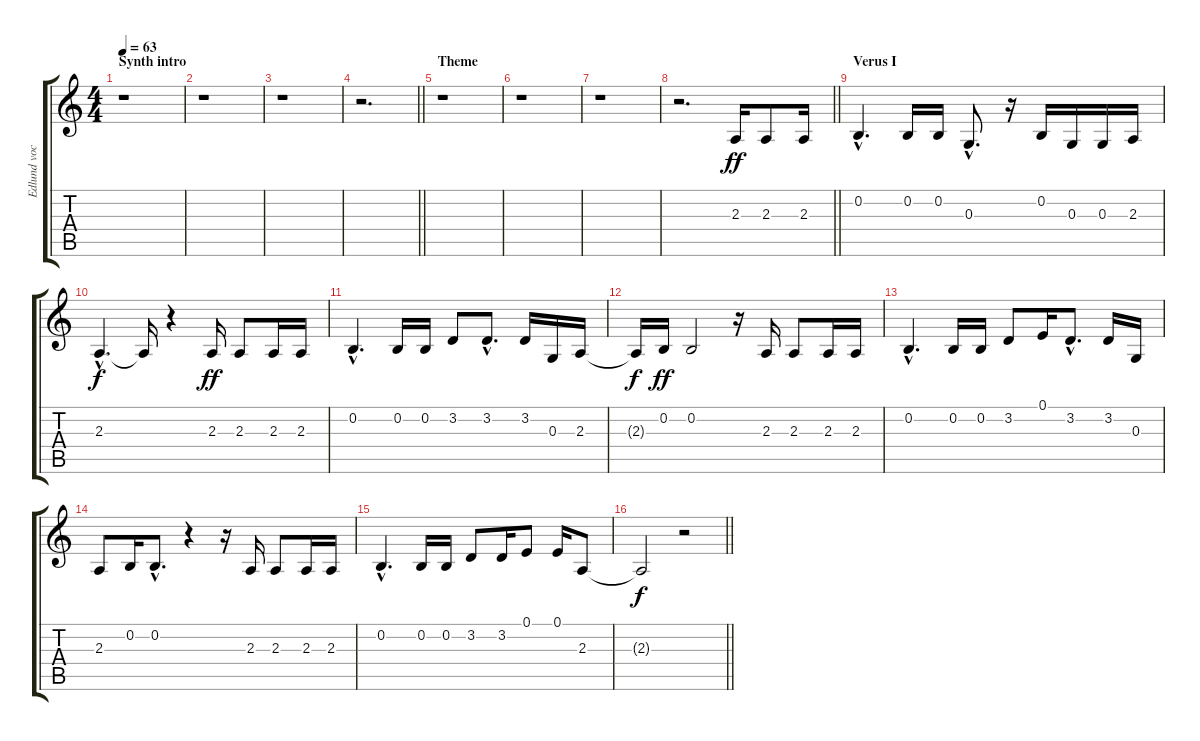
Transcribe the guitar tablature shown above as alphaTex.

\track ("Edlund vocal" "Edlund voc") {instrument acousticgrandpiano}
\staff {score tabs}
\tuning (E4 B3 G3 D3 A2 E2) {hide}
\ts (4 4)
\section ("" "Synth intro")
\tempo 63
\clef g2
\ks c
r.1{dy ff instrument acousticgrandpiano} |
r.1 |
r.1 |
\barLineRight lightlight
r.2{d} |
\section ("" "Theme")
r.1 |
r.1 |
r.1 |
\barLineRight lightlight
r.2{d} 2.3.16{instrument acousticgrandpiano} 2.3.8 2.3.16 |
\section ("" "Verus I")
0.2{hac}.4{d} 0.2.16 0.2.16 0.3{hac}.8{d} r.16 0.2.16 0.3.16 0.3.16 2.3.16 |
2.3{hac}.4{d dy f} 2.3{t}.16 r.4 2.3.16{dy ff} 2.3.8 2.3.16 2.3.16 |
0.2{hac}.4{d} 0.2.16 0.2.16 3.2.8 3.2{hac}.8{d} 3.2.16 0.3.16 2.3.16 |
2.3{t}.16{dy f} 0.2.16{dy ff} 0.2.2 r.16 2.3.16 2.3.8 2.3.16 2.3.16 |
0.2{hac}.4{d} 0.2.16 0.2.16 3.2.8 0.1.16 3.2{hac}.8{d} 3.2.16 0.3.16 |
2.3.8 0.2.16 0.2{hac}.8{d} r.4 r.16 2.3.16 2.3.8 2.3.16 2.3.16 |
0.2{hac}.4{d} 0.2.16 0.2.16 3.2.8 3.2.16 0.1.8 0.1.16 2.3.8 |
\barLineRight lightlight
2.3{t}.2{dy f} r.2
